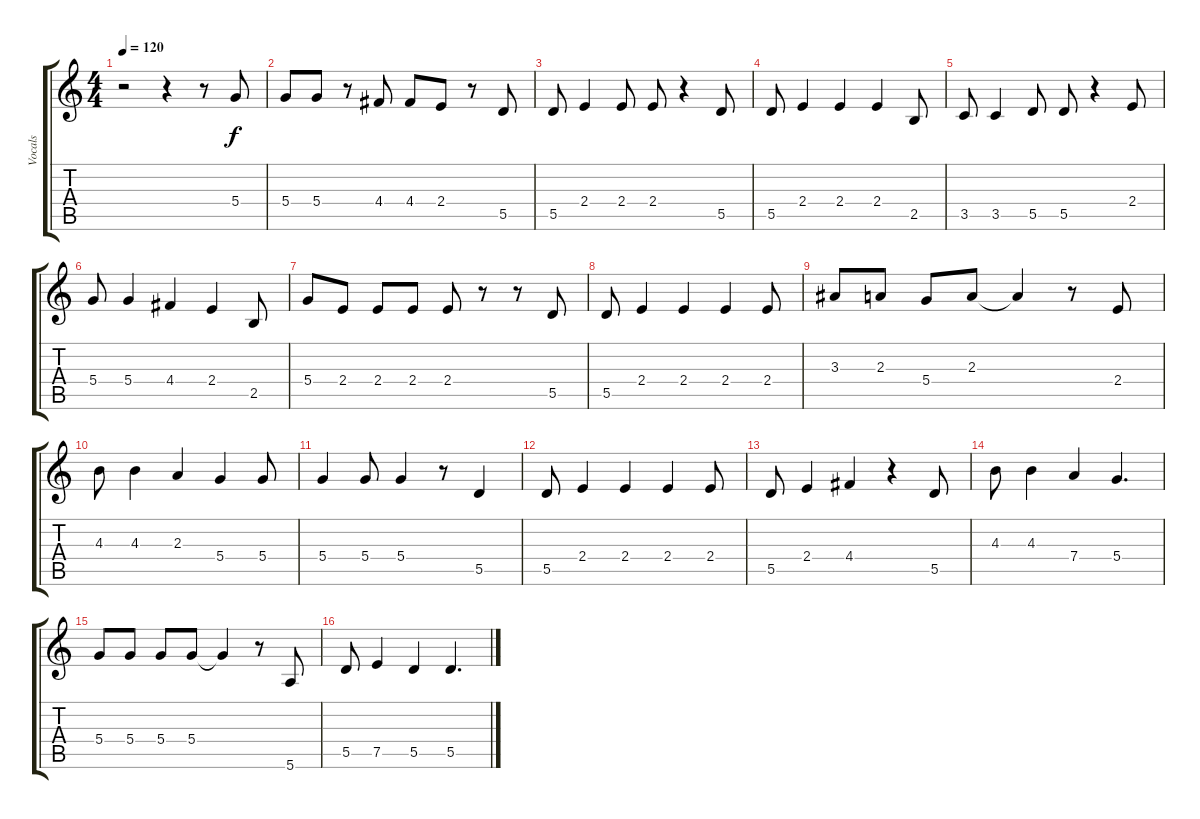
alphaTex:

\track ("Vocals" "Vocals") {instrument acousticguitarsteel}
\staff {score tabs}
\tuning (E4 B3 G3 D3 A2 E2) {hide}
\ts (4 4)
\tempo 120
\clef g2
\ks c
r.2{dy f} r.4 r.8 5.4.8 |
5.4.8 5.4.8 r.8 4.4.8 4.4.8 2.4.8 r.8 5.5.8 |
5.5.8 2.4.4 2.4.8 2.4.8 r.4 5.5.8 |
5.5.8 2.4.4 2.4.4 2.4.4 2.5.8 |
3.5.8 3.5.4 5.5.8 5.5.8 r.4 2.4.8 |
5.4.8 5.4.4 4.4.4 2.4.4 2.5.8 |
5.4.8 2.4.8 2.4.8 2.4.8 2.4.8 r.8 r.8 5.5.8 |
5.5.8 2.4.4 2.4.4 2.4.4 2.4.8 |
3.3.8 2.3.8 5.4.8 2.3.8 2.3{t}.4 r.8 2.4.8 |
4.3.8 4.3.4 2.3.4 5.4.4 5.4.8 |
5.4.4 5.4.8 5.4.4 r.8 5.5.4 |
5.5.8 2.4.4 2.4.4 2.4.4 2.4.8 |
5.5.8 2.4.4 4.4.4 r.4 5.5.8 |
4.3.8 4.3.4 7.4.4 5.4.4{d} |
5.4.8 5.4.8 5.4.8 5.4.8 5.4{t}.4 r.8 5.6.8 |
5.5.8 7.5.4 5.5.4 5.5.4{d}
